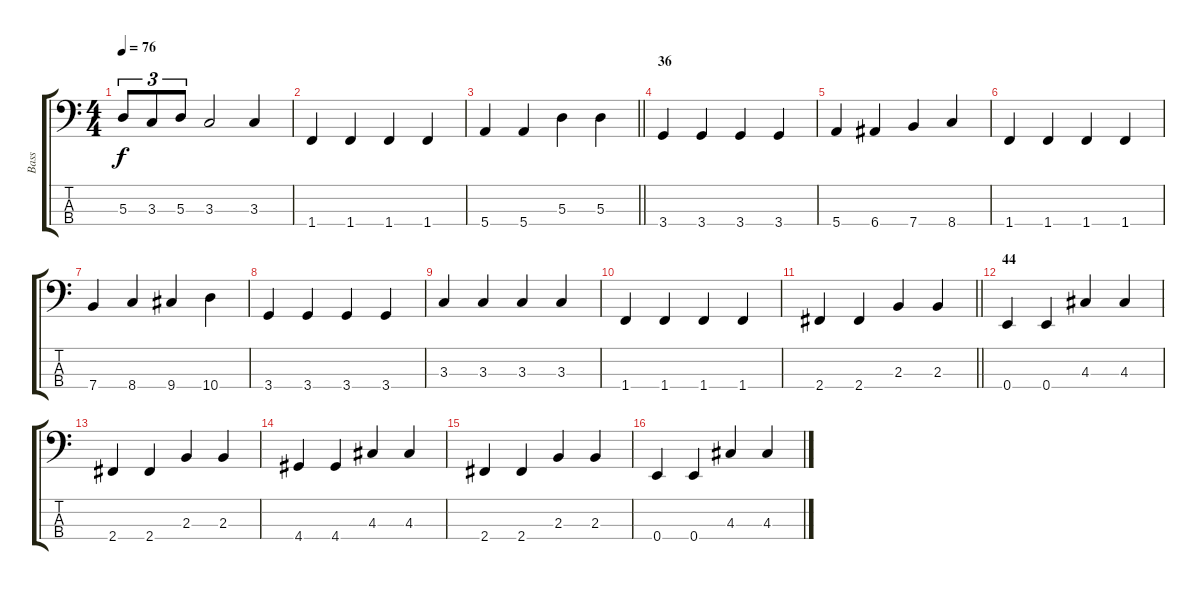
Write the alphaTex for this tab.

\track ("Bass" "Bass") {instrument electricbassfinger}
\staff {score tabs}
\tuning (G2 D2 A1 E1) {hide}
\ts (4 4)
\tempo 76
\clef f4
\ks c
5.3.8{tu (3 2) dy f} 3.3.8{tu (3 2)} 5.3.8{tu (3 2)} 3.3.2 3.3.4 |
1.4.4 1.4.4 1.4.4 1.4.4 |
\barLineRight lightlight
5.4.4 5.4.4 5.3.4 5.3.4 |
\section ("" "36")
3.4.4 3.4.4 3.4.4 3.4.4 |
5.4.4 6.4.4 7.4.4 8.4.4 |
1.4.4 1.4.4 1.4.4 1.4.4 |
7.4.4 8.4.4 9.4.4 10.4.4 |
3.4.4 3.4.4 3.4.4 3.4.4 |
3.3.4 3.3.4 3.3.4 3.3.4 |
1.4.4 1.4.4 1.4.4 1.4.4 |
\barLineRight lightlight
2.4.4 2.4.4 2.3.4 2.3.4 |
\section ("" "44")
0.4.4 0.4.4 4.3.4 4.3.4 |
2.4.4 2.4.4 2.3.4 2.3.4 |
4.4.4 4.4.4 4.3.4 4.3.4 |
2.4.4 2.4.4 2.3.4 2.3.4 |
0.4.4 0.4.4 4.3.4 4.3.4
